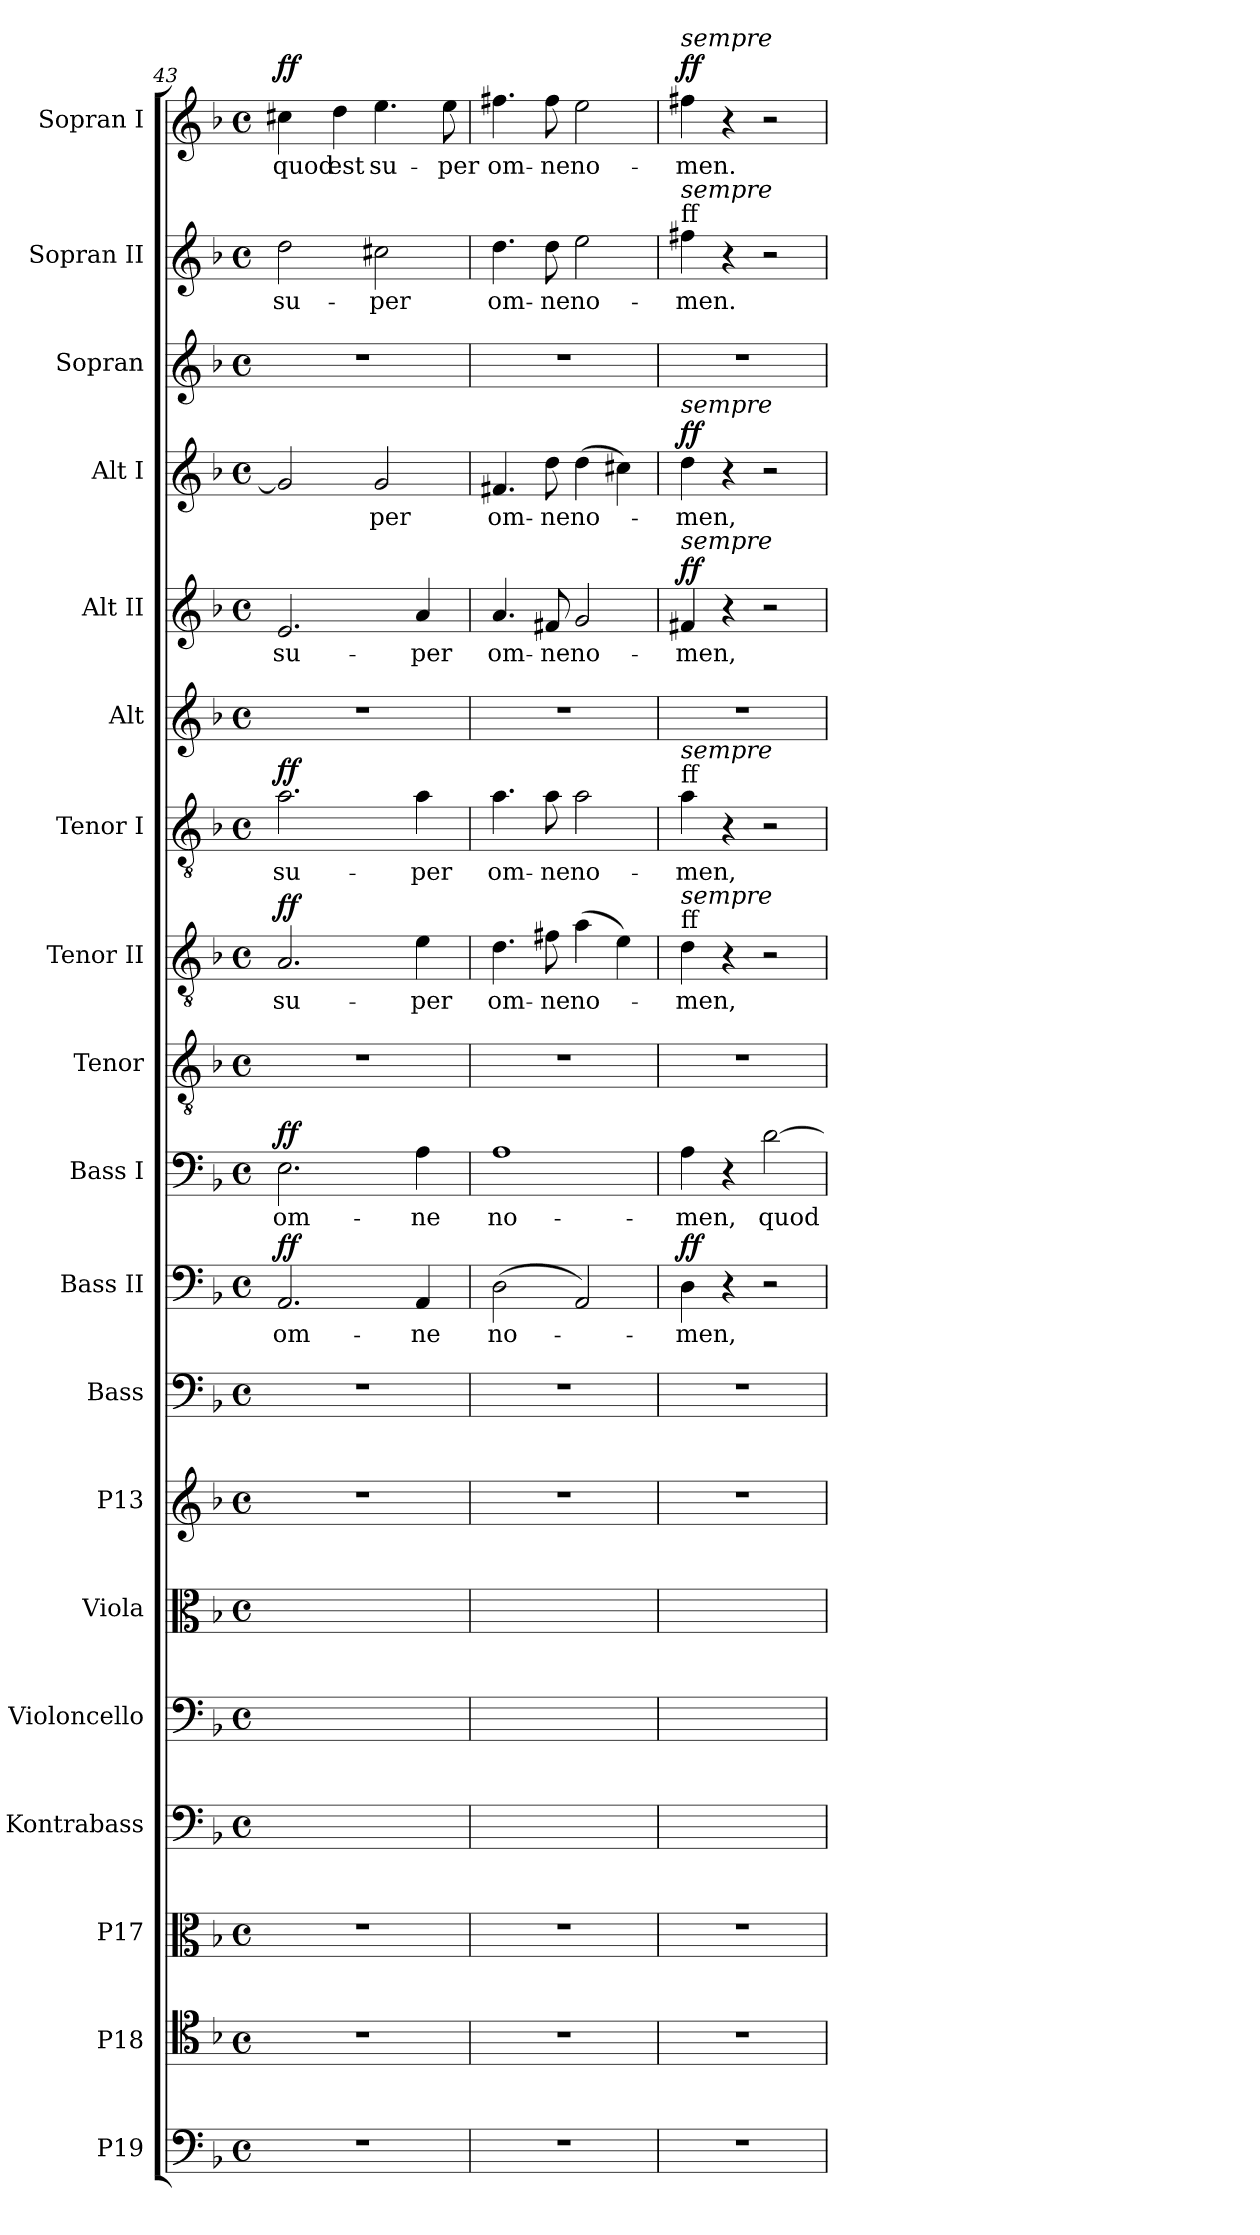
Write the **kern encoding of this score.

**kern	**kern	**kern	**kern	**kern	**kern	**kern	**kern	**kern	**text	**dynam	**kern	**text	**dynam	**kern	**kern	**text	**dynam	**kern	**text	**dynam	**kern	**kern	**text	**dynam	**kern	**text	**dynam	**kern	**kern	**text	**kern	**text	**dynam
*part19	*part18	*part17	*part16	*part15	*part14	*part13	*part12	*part11	*part11	*part11	*part10	*part10	*part10	*part9	*part8	*part8	*part8	*part7	*part7	*part7	*part6	*part5	*part5	*part5	*part4	*part4	*part4	*part3	*part2	*part2	*part1	*part1	*part1
*staff19	*staff18	*staff17	*staff16	*staff15	*staff14	*staff13	*staff12	*staff11	*staff11	*staff11	*staff10	*staff10	*staff10	*staff9	*staff8	*staff8	*staff8	*staff7	*staff7	*staff7	*staff6	*staff5	*staff5	*staff5	*staff4	*staff4	*staff4	*staff3	*staff2	*staff2	*staff1	*staff1	*staff1
*I"P19	*I"P18	*I"P17	*I"Kontrabass	*I"Violoncello	*I"Viola	*I"P13	*I"Bass	*I"Bass II	*	*	*I"Bass I	*	*	*I"Tenor	*I"Tenor II	*	*	*I"Tenor I	*	*	*I"Alt	*I"Alt II	*	*	*I"Alt I	*	*	*I"Sopran	*I"Sopran II	*	*I"Sopran I	*	*
*	*	*	*I'Kb.	*I'Vc.	*I'Vla.	*	*I'B.	*I'B.	*	*	*I'B.	*	*	*I'T.	*I'T.	*	*	*I'T.	*	*	*I'A.	*I'A.	*	*	*I'A.	*	*	*I'S.	*I'S.	*	*I'S.	*	*
*clefF4	*clefC4	*clefC3	*clefF4	*clefF4	*clefC3	*clefG2	*clefF4	*clefF4	*	*	*clefF4	*	*	*clefGv2	*clefGv2	*	*	*clefGv2	*	*	*clefG2	*clefG2	*	*	*clefG2	*	*	*clefG2	*clefG2	*	*clefG2	*	*
*	*	*	*ITrd7c12	*	*	*	*	*	*	*	*	*	*	*ITrd7c12	*ITrd7c12	*	*	*ITrd7c12	*	*	*	*	*	*	*	*	*	*	*	*	*	*	*
*k[b-]	*k[b-]	*k[b-]	*k[b-]	*k[b-]	*k[b-]	*k[b-]	*k[b-]	*k[b-]	*	*	*k[b-]	*	*	*k[b-]	*k[b-]	*	*	*k[b-]	*	*	*k[b-]	*k[b-]	*	*	*k[b-]	*	*	*k[b-]	*k[b-]	*	*k[b-]	*	*
*F:	*F:	*F:	*F:	*F:	*F:	*F:	*F:	*F:	*	*	*F:	*	*	*F:	*F:	*	*	*F:	*	*	*F:	*F:	*	*	*F:	*	*	*F:	*F:	*	*F:	*	*
*M4/4	*M4/4	*M4/4	*M4/4	*M4/4	*M4/4	*M4/4	*M4/4	*M4/4	*	*	*M4/4	*	*	*M4/4	*M4/4	*	*	*M4/4	*	*	*M4/4	*M4/4	*	*	*M4/4	*	*	*M4/4	*M4/4	*	*M4/4	*	*
*met(c)	*met(c)	*met(c)	*met(c)	*met(c)	*met(c)	*met(c)	*met(c)	*met(c)	*	*	*met(c)	*	*	*met(c)	*met(c)	*	*	*met(c)	*	*	*met(c)	*met(c)	*	*	*met(c)	*	*	*met(c)	*met(c)	*	*met(c)	*	*
=43	=43	=43	=43	=43	=43	=43	=43	=43	=43	=43	=43	=43	=43	=43	=43	=43	=43	=43	=43	=43	=43	=43	=43	=43	=43	=43	=43	=43	=43	=43	=43	=43	=43
*	*	*	*	*^	*^	*	*	*	*	*	*	*	*	*	*	*	*	*	*	*	*	*	*	*	*	*	*	*	*	*	*	*	*
!	!	!	!	!	!	!	!	!	!	!	!LO:LY:b:color=#000000	!	!	!	!	!	!	!	!	!	!	!	!	!	!	!	!	!	!	!	!	!	!	!	!
!	!	!	!	!	!	!	!	!	!	!	!	!	!	!LO:LY:b:color=#000000	!	!	!	!	!	!	!	!	!	!	!	!	!	!	!	!	!	!	!	!	!
!	!	!	!	!	!	!	!	!	!	!	!	!	!	!	!	!	!	!LO:LY:b:color=#000000	!	!	!	!	!	!	!	!	!	!	!	!	!	!	!	!	!
!	!	!	!	!	!	!	!	!	!	!	!	!	!	!	!	!	!	!	!	!	!LO:LY:b:color=#000000	!	!	!	!	!	!	!	!	!	!	!	!	!	!
!	!	!	!	!	!	!	!	!	!	!	!	!	!	!	!	!	!	!	!	!	!	!	!	!	!LO:LY:b:color=#000000	!	!	!	!	!	!	!	!	!	!
!	!	!	!	!	!	!	!	!	!	!	!	!	!	!	!	!	!	!	!	!	!	!	!	!	!	!	!	!	!	!	!	!LO:LY:b:color=#000000	!	!	!
!	!	!	!	!	!	!	!	!	!	!	!	!	!	!	!	!	!	!	!	!	!	!	!	!	!	!	!	!	!	!	!	!	!	!LO:LY:b:color=#000000	!
1r	1r	1r	2.AAAi/yy	2.Ei/yy	2.AAi\yy	2.ani\yy	2.Ai/yy	1r	1r	2.AAi/	om-	ff	2.Ei\	om-	ff	1r	2.AAi/	su-	ff	2.Ai\	su-	ff	1r	2.ei/	su-	.	2gi/]	.	.	1r	2ddi\	su-	4cc#Xi\	quod	ff
!	!	!	!	!	!	!	!	!	!	!	!	!	!	!	!	!	!	!	!	!	!	!	!	!	!	!	!	!	!	!	!	!	!	!LO:LY:b:color=#000000	!
.	.	.	.	.	.	.	.	.	.	.	.	.	.	.	.	.	.	.	.	.	.	.	.	.	.	.	.	.	.	.	.	.	4ddi\	est	.
!	!	!	!	!	!	!	!	!	!	!	!	!	!	!	!	!	!	!	!	!	!	!	!	!	!	!	!	!LO:LY:b:color=#000000	!	!	!	!	!	!	!
!	!	!	!	!	!	!	!	!	!	!	!	!	!	!	!	!	!	!	!	!	!	!	!	!	!	!	!	!	!	!	!	!LO:LY:b:color=#000000	!	!	!
!	!	!	!	!	!	!	!	!	!	!	!	!	!	!	!	!	!	!	!	!	!	!	!	!	!	!	!	!	!	!	!	!	!	!LO:LY:b:color=#000000	!
.	.	.	.	.	.	.	.	.	.	.	.	.	.	.	.	.	.	.	.	.	.	.	.	.	.	.	2gi/	-per	.	.	2cc#Xi\	-per	4.eei\	su-	.
!	!	!	!	!	!	!	!	!	!	!	!LO:LY:b:color=#000000	!	!	!	!	!	!	!	!	!	!	!	!	!	!	!	!	!	!	!	!	!	!	!	!
!	!	!	!	!	!	!	!	!	!	!	!	!	!	!LO:LY:b:color=#000000	!	!	!	!	!	!	!	!	!	!	!	!	!	!	!	!	!	!	!	!	!
!	!	!	!	!	!	!	!	!	!	!	!	!	!	!	!	!	!	!LO:LY:b:color=#000000	!	!	!	!	!	!	!	!	!	!	!	!	!	!	!	!	!
!	!	!	!	!	!	!	!	!	!	!	!	!	!	!	!	!	!	!	!	!	!LO:LY:b:color=#000000	!	!	!	!	!	!	!	!	!	!	!	!	!	!
!	!	!	!	!	!	!	!	!	!	!	!	!	!	!	!	!	!	!	!	!	!	!	!	!	!LO:LY:b:color=#000000	!	!	!	!	!	!	!	!	!	!
.	.	.	4AAAi/yy	4Ai\yy	4AAi/yy	4ai/yy	4ei\yy	.	.	4AAi/	-ne	.	4Ai\	-ne	.	.	4Ei\	-per	.	4Ai\	-per	.	.	4ai/	-per	.	.	.	.	.	.	.	.	.	.
!	!	!	!	!	!	!	!	!	!	!	!	!	!	!	!	!	!	!	!	!	!	!	!	!	!	!	!	!	!	!	!	!	!	!LO:LY:b:color=#000000	!
.	.	.	.	.	.	.	.	.	.	.	.	.	.	.	.	.	.	.	.	.	.	.	.	.	.	.	.	.	.	.	.	.	8eei\	-per	.
=44	=44	=44	=44	=44	=44	=44	=44	=44	=44	=44	=44	=44	=44	=44	=44	=44	=44	=44	=44	=44	=44	=44	=44	=44	=44	=44	=44	=44	=44	=44	=44	=44	=44	=44	=44
!	!	!	!	!	!	!	!	!	!	!	!LO:LY:b:color=#000000	!	!	!	!	!	!	!	!	!	!	!	!	!	!	!	!	!	!	!	!	!	!	!	!
!	!	!	!	!	!	!	!	!	!	!	!	!	!	!LO:LY:b:color=#000000	!	!	!	!	!	!	!	!	!	!	!	!	!	!	!	!	!	!	!	!	!
!	!	!	!	!	!	!	!	!	!	!	!	!	!	!	!	!	!	!LO:LY:b:color=#000000	!	!	!	!	!	!	!	!	!	!	!	!	!	!	!	!	!
!	!	!	!	!	!	!	!	!	!	!	!	!	!	!	!	!	!	!	!	!	!LO:LY:b:color=#000000	!	!	!	!	!	!	!	!	!	!	!	!	!	!
!	!	!	!	!	!	!	!	!	!	!	!	!	!	!	!	!	!	!	!	!	!	!	!	!	!LO:LY:b:color=#000000	!	!	!	!	!	!	!	!	!	!
!	!	!	!	!	!	!	!	!	!	!	!	!	!	!	!	!	!	!	!	!	!	!	!	!	!	!	!	!LO:LY:b:color=#000000	!	!	!	!	!	!	!
!	!	!	!	!	!	!	!	!	!	!	!	!	!	!	!	!	!	!	!	!	!	!	!	!	!	!	!	!	!	!	!	!LO:LY:b:color=#000000	!	!	!
!	!	!	!	!	!	!	!	!	!	!	!	!	!	!	!	!	!	!	!	!	!	!	!	!	!	!	!	!	!	!	!	!	!	!LO:LY:b:color=#000000	!
1r	1r	1r	2DDi\yy	1Aiyy	2Di\yy	4.ai/yy	4.di\yy	1r	1r	(2Di\	no-	.	1Ai	no-	.	1r	4.Di\	om-	.	4.Ai\	om-	.	1r	4.ai/	om-	.	4.f#Xi/	om-	.	1r	4.ddi\	om-	4.ff#Xi\	om-	.
!	!	!	!	!	!	!	!	!	!	!	!	!	!	!	!	!	!	!LO:LY:b:color=#000000	!	!	!	!	!	!	!	!	!	!	!	!	!	!	!	!	!
!	!	!	!	!	!	!	!	!	!	!	!	!	!	!	!	!	!	!	!	!	!LO:LY:b:color=#000000	!	!	!	!	!	!	!	!	!	!	!	!	!	!
!	!	!	!	!	!	!	!	!	!	!	!	!	!	!	!	!	!	!	!	!	!	!	!	!	!LO:LY:b:color=#000000	!	!	!	!	!	!	!	!	!	!
!	!	!	!	!	!	!	!	!	!	!	!	!	!	!	!	!	!	!	!	!	!	!	!	!	!	!	!	!LO:LY:b:color=#000000	!	!	!	!	!	!	!
!	!	!	!	!	!	!	!	!	!	!	!	!	!	!	!	!	!	!	!	!	!	!	!	!	!	!	!	!	!	!	!	!LO:LY:b:color=#000000	!	!	!
!	!	!	!	!	!	!	!	!	!	!	!	!	!	!	!	!	!	!	!	!	!	!	!	!	!	!	!	!	!	!	!	!	!	!LO:LY:b:color=#000000	!
.	.	.	.	.	.	8ai\yy	8f#Xi\yy	.	.	.	.	.	.	.	.	.	8F#Xi\	-ne	.	8Ai\	-ne	.	.	8f#Xi/	-ne	.	8ddi\	-ne	.	.	8ddi\	-ne	8ff#i\	-ne	.
!	!	!	!	!	!	!	!	!	!	!	!	!	!	!	!	!	!	!LO:LY:b:color=#000000	!	!	!	!	!	!	!	!	!	!	!	!	!	!	!	!	!
!	!	!	!	!	!	!	!	!	!	!	!	!	!	!	!	!	!	!	!	!	!LO:LY:b:color=#000000	!	!	!	!	!	!	!	!	!	!	!	!	!	!
!	!	!	!	!	!	!	!	!	!	!	!	!	!	!	!	!	!	!	!	!	!	!	!	!	!LO:LY:b:color=#000000	!	!	!	!	!	!	!	!	!	!
!	!	!	!	!	!	!	!	!	!	!	!	!	!	!	!	!	!	!	!	!	!	!	!	!	!	!	!	!LO:LY:b:color=#000000	!	!	!	!	!	!	!
!	!	!	!	!	!	!	!	!	!	!	!	!	!	!	!	!	!	!	!	!	!	!	!	!	!	!	!	!	!	!	!	!LO:LY:b:color=#000000	!	!	!
!	!	!	!	!	!	!	!	!	!	!	!	!	!	!	!	!	!	!	!	!	!	!	!	!	!	!	!	!	!	!	!	!	!	!LO:LY:b:color=#000000	!
.	.	.	2AAAi/yy	.	2AAi/yy	2ai/yy	4ai\yy	.	.	2AAi/)	.	.	.	.	.	.	(4Ai\	no-	.	2Ai\	no-	.	.	2gi/	no-	.	(4ddi\	no-	.	.	2eei\	no-	2eei\	no-	.
.	.	.	.	.	.	.	4ei\yy	.	.	.	.	.	.	.	.	.	4Ei\)	.	.	.	.	.	.	.	.	.	4cc#Xi\)	.	.	.	.	.	.	.	.
=45	=45	=45	=45	=45	=45	=45	=45	=45	=45	=45	=45	=45	=45	=45	=45	=45	=45	=45	=45	=45	=45	=45	=45	=45	=45	=45	=45	=45	=45	=45	=45	=45	=45	=45	=45
!	!	!	!	!	!	!	!	!	!	!	!LO:LY:b:color=#000000	!	!	!	!	!	!	!	!	!	!	!	!	!	!	!	!	!	!	!	!	!	!	!	!
!	!	!	!	!	!	!	!	!	!	!	!	!	!	!LO:LY:b:color=#000000	!	!	!	!	!	!	!	!	!	!	!	!	!	!	!	!	!	!	!	!	!
!	!	!	!	!	!	!	!	!	!	!	!	!	!	!	!	!	!	!LO:LY:b:color=#000000	!	!	!	!	!	!	!	!	!	!	!	!	!	!	!	!	!
!	!	!	!	!	!	!	!	!	!	!	!	!	!	!	!	!	!	!	!	!	!LO:LY:b:color=#000000	!	!	!	!	!	!	!	!	!	!	!	!	!	!
!	!	!	!	!	!	!	!	!	!	!	!	!	!	!	!	!	!	!	!	!	!	!	!	!	!LO:LY:b:color=#000000	!	!	!	!	!	!	!	!	!	!
!	!	!	!	!	!	!	!	!	!	!	!	!	!	!	!	!	!	!	!	!	!	!	!	!	!	!	!	!LO:LY:b:color=#000000	!	!	!	!	!	!	!
!	!	!	!	!	!	!	!	!	!	!	!	!	!	!	!	!	!	!	!	!	!	!	!	!	!	!	!	!	!	!	!	!LO:LY:b:color=#000000	!	!	!
!	!	!	!	!	!	!	!	!	!	!	!	!	!	!	!	!	!	!	!	!	!	!	!	!	!	!	!	!	!	!	!	!	!LO:TX:a:i:t=sempre	!	!
!	!	!	!	!	!	!	!	!	!	!	!	!	!	!	!	!	!	!	!	!	!	!	!	!	!	!	!	!	!	!	!LO:TX:a:t=ff	!	!	!	!
!	!	!	!	!	!	!	!	!	!	!	!	!	!	!	!	!	!	!	!	!	!	!	!	!	!	!	!	!	!	!	!LO:TX:i:t=sempre	!	!	!	!
!	!	!	!	!	!	!	!	!	!	!	!	!	!	!	!	!	!	!	!	!	!	!	!	!	!	!	!LO:TX:a:i:t=sempre	!	!	!	!	!	!	!	!
!	!	!	!	!	!	!	!	!	!	!	!	!	!	!	!	!	!	!	!	!	!	!	!	!LO:TX:a:i:t=sempre	!	!	!	!	!	!	!	!	!	!	!
!	!	!	!	!	!	!	!	!	!	!	!	!	!	!	!	!	!	!	!	!LO:TX:a:t=ff	!	!	!	!	!	!	!	!	!	!	!	!	!	!	!
!	!	!	!	!	!	!	!	!	!	!	!	!	!	!	!	!	!	!	!	!LO:TX:i:t=sempre	!	!	!	!	!	!	!	!	!	!	!	!	!	!	!
!	!	!	!	!	!	!	!	!	!	!	!	!	!	!	!	!	!LO:TX:a:t=ff	!	!	!	!	!	!	!	!	!	!	!	!	!	!	!	!	!	!
!	!	!	!	!	!	!	!	!	!	!	!	!	!	!	!	!	!LO:TX:i:t=sempre	!	!	!	!	!	!	!	!	!	!	!	!	!	!	!	!	!	!
!	!	!	!	!	!	!	!	!	!	!	!	!	!	!	!	!	!	!	!	!	!	!	!	!	!	!	!	!	!	!	!	!	!	!LO:LY:b:color=#000000	!
1r	1r	1r	4DDi\yy	4Ai/yy	4Di\yy	4ai/yy	4di\yy	1r	1r	4Di\	-men,	ff	4Ai\	-men,	.	1r	4Di\	-men,	.	4Ai\	-men,	.	1r	4f#Xi/	-men,	ff	4ddi\	-men,	ff	1r	4ff#Xi\	-men.	4ff#Xi\	-men.	ff
.	.	.	4ryy	4ryy	4ryy	4ryy	2.ryy	.	.	4r	.	.	4r	.	.	.	4r	.	.	4r	.	.	.	4r	.	.	4r	.	.	.	4r	.	4r	.	.
!	!	!	!	!	!	!	!	!	!	!	!	!	!	!LO:LY:b:color=#000000	!	!	!	!	!	!	!	!	!	!	!	!	!	!	!	!	!	!	!	!	!
.	.	.	2ryy	[2di\yy	2ryy	2ryy	.	.	.	2r	.	.	[2di\	quod	.	.	2r	.	.	2r	.	.	.	2r	.	.	2r	.	.	.	2r	.	2r	.	.
*	*	*	*	*v	*v	*	*	*	*	*	*	*	*	*	*	*	*	*	*	*	*	*	*	*	*	*	*	*	*	*	*	*	*	*	*
*	*	*	*	*	*v	*v	*	*	*	*	*	*	*	*	*	*	*	*	*	*	*	*	*	*	*	*	*	*	*	*	*	*	*	*
=	=	=	=	=	=	=	=	=	=	=	=	=	=	=	=	=	=	=	=	=	=	=	=	=	=	=	=	=	=	=	=	=	=
*-	*-	*-	*-	*-	*-	*-	*-	*-	*-	*-	*-	*-	*-	*-	*-	*-	*-	*-	*-	*-	*-	*-	*-	*-	*-	*-	*-	*-	*-	*-	*-	*-	*-
